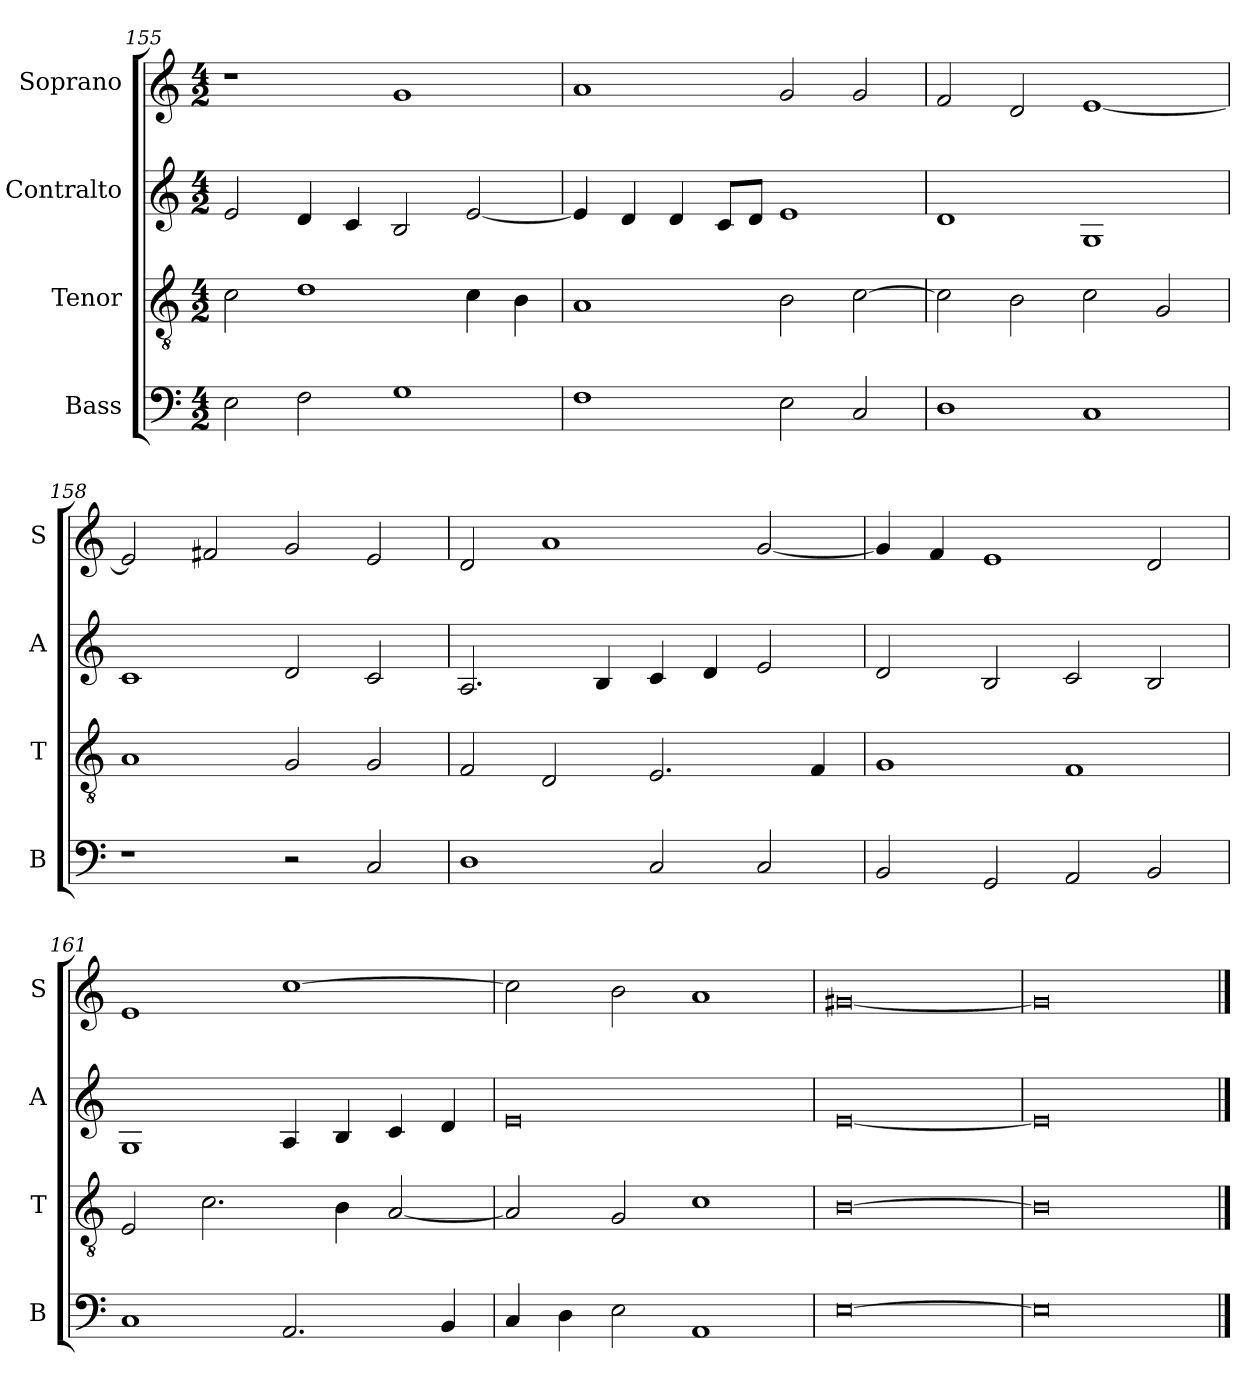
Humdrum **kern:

**kern	**kern	**kern	**kern
*part4	*part3	*part2	*part1
*staff4	*staff3	*staff2	*staff1
*I"Bass	*I"Tenor	*I"Contralto	*I"Soprano
*I'B	*I'T	*I'A	*I'S
*clefF4	*clefGv2	*clefG2	*clefG2
*k[]	*k[]	*k[]	*k[]
*E:phr	*E:phr	*E:phr	*E:phr
*M4/2	*M4/2	*M4/2	*M4/2
=155	=155	=155	=155
2E	2c	2e	1r
2F	1d	4d	.
.	.	4c	.
1G	.	2B	1g
.	4c	[2e	.
.	4B	.	.
=156	=156	=156	=156
1F	1A	4e]	1a
.	.	4d	.
.	.	4d	.
.	.	8c/L	.
.	.	8d/J	.
2E	2B	1e	2g
2C	[2c	.	2g
=157	=157	=157	=157
1D	2c]	1d	2f
.	2B	.	2d
1C	2c	1G	[1e
.	2G	.	.
=158	=158	=158	=158
1r	1A	1c	2e]
.	.	.	2f#X
2r	2G	2d	2g
2C	2G	2c	2e
=159	=159	=159	=159
1D	2F	2.A	2d
.	2D	.	1a
.	.	4B	.
2C	2.E	4c	.
.	.	4d	.
2C	.	2e	[2g
.	4F	.	.
=160	=160	=160	=160
2BB	1G	2d	4g]
.	.	.	4f
2GG	.	2B	1e
2AA	1F	2c	.
2BB	.	2B	2d
=161	=161	=161	=161
1C	2E	1G	1e
.	2.c	.	.
2.AA	.	4A	[1cc
.	4B	4B	.
.	[2A	4c	.
4BB	.	4d	.
=162	=162	=162	=162
4C	2A]	0e	2cc]
4D	.	.	.
2E	2G	.	2b
1AA	1c	.	1a
=163	=163	=163	=163
[0E	[0B	[0e	[0g#X
=164	=164	=164	=164
0E]	0B]	0e]	0g#]
==	==	==	==
*-	*-	*-	*-
